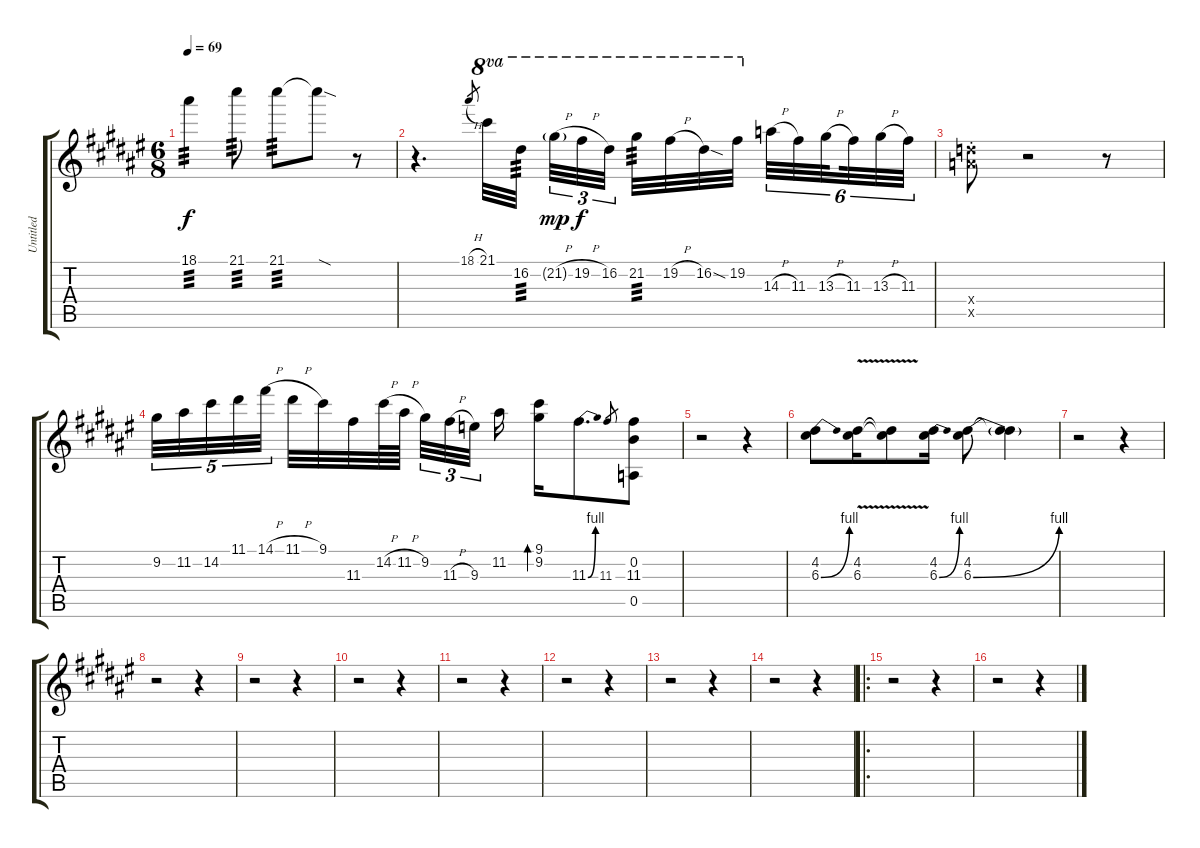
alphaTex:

\track ("Untitled" "Untitled") {instrument overdrivenguitar}
\staff {score tabs}
\tuning (E4 B3 G3 D3 A2 E2) {hide}
\ts (6 8)
\tempo 69
\clef g2
\ks d#minor
18.1.4{tp 3 dy f} 21.1.8{tp 3} 21.1.8{tp 3} 21.1{sod t}.8 r.8 |
r.4{d} 18.1{h}.8{gr} 21.1.32{ot 8va} 16.2.32{ot 8va tp 3 beam splitsecondary} 21.2{h g}.32{tu (3 2) ot 8va dy mp} 19.2{h}.32{tu (3 2) ot 8va dy f} 16.2.32{tu (3 2) ot 8va beam splitsecondary} 21.2.32{ot 8va tp 3} 19.2{h}.32{ot 8va} 16.2{sod}.32{ot 8va} 19.2.32{ot 8va beam splitsecondary} 14.3{h}.32{tu (6 4)} 11.3.32{tu (6 4)} 13.3{h}.32{tu (6 4) beam splitsecondary} 11.3.32{tu (6 4)} 13.3{h}.32{tu (6 4)} 11.3.32{tu (6 4)} |
(12.4{st x} 12.5{st x}).8 r.2 r.8 |
9.2.32{tu (5 4)} 11.2.32{tu (5 4)} 14.2.32{tu (5 4)} 11.1.32{tu (5 4)} 14.1{h}.32{tu (5 4) beam splitsecondary} 11.1{h}.32 9.1.32 11.3.32 14.2{h}.64 11.2{h}.64{beam splitsecondary} 9.2.32{tu (3 2)} 11.3{h}.32{tu (3 2)} 9.3.32{tu (3 2) beam splitsecondary} 11.2.16 (9.1 9.2).16{bd 30} 11.3{be (bend 0 0 60 4)}.8{d} 11.3.8{gr} (0.2 11.3 0.5).8 |
r.2 r.4 |
(4.2 6.3{be (bend 0 0 60 4)}).8 (4.2{v} 6.3{v}).16 (4.2{v t} 6.3{v t}).8 (4.2 6.3{be (bend 0 0 60 4)}).16 (4.2 6.3{be (bend 0 0 60 4)}).8 (4.2{t} 6.3{t}).4 |
r.2 r.4 |
r.2 r.4 |
r.2 r.4 |
r.2 r.4 |
r.2 r.4 |
r.2 r.4 |
r.2 r.4 |
r.2 r.4 |
\ro
r.2 r.4 |
r.2 r.4
